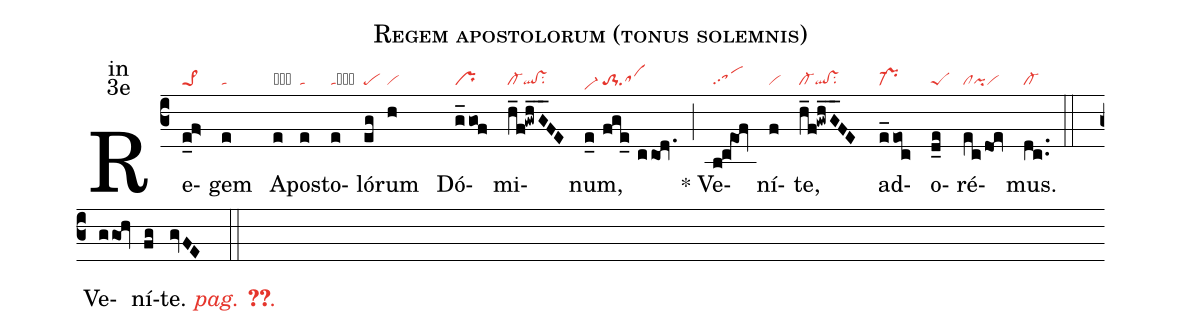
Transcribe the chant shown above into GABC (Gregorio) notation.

name:Regem apostolorum (tonus solemnis);
office-part:in;
mode:3e;
nabc-lines:1;
%%
(c3) Re(e_f>|pe>1)gem(e|ta) A(e|obta)pos(e|ta)to(e|tacb)ló(eg|pe)rum(h|vi) Dó(g_gof|pr)mi(h_f!gwhG__FE|cl-ql!vssu2)num,(e_0//fge_//ccod.|vi-hd/to-1sa) (;) <sp>*</sp> Ve(b!c@eo1f|sapp1)ní(f|vi)te,(h_f!gwhG__FE|cl-ql!vssu2) ad(e_eoc|pr-)o(d_e|peS)ré(ec/doe|clpivi)mus.(dc..|cl-) (::) <nlba>Ve(g/goh)ní(fg)t{e}. <c><i>pag. <v>\pageref{M-ORIP3e}</v>.</i></c></nlba>(gvFE ::)
